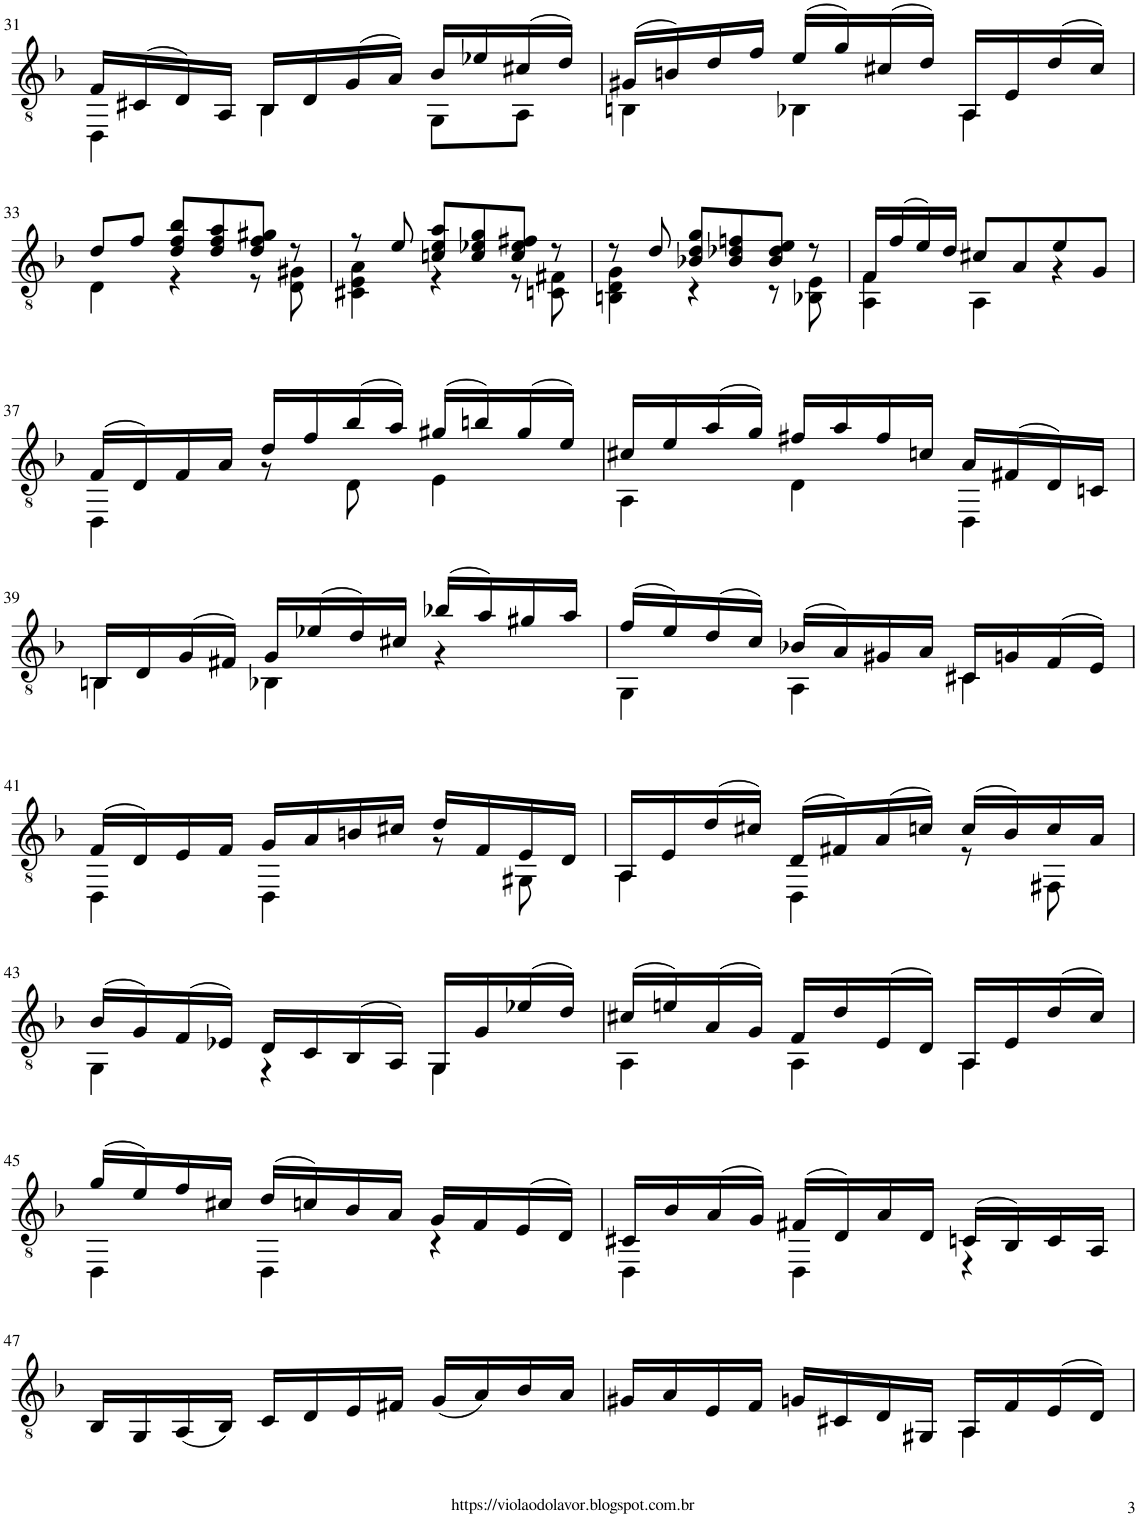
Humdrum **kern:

**kern
*part1
*staff1
*I"Classical Guitar
*I'Guit.
!!LO:PB:g=z
*clefGv2
*k[b-]
*M3/4
=31
*^
16F/LL	4DD\
(16C#X/	.
16D/)	.
16AA/JJ	.
16BB-/LL	4BB-\
16D/	.
(16G/	.
16A/JJ)	.
16B-/LL	8GG\L
16e-X/	.
(16c#X/	8AA\J
16d/JJ)	.
=32	=32
(16G#X/LL	4BBn\
16Bn/)	.
16d/	.
16f/JJ	.
(16e/LL	4BB-X\
16g/)	.
(16c#X/	.
16d/JJ)	.
16AA/LL	4AA\
16E/	.
(16d/	.
16c#/JJ)	.
!!LO:LB:g=z	!!
=33	=33
8d/L	4D\
8f/J	.
8d/ 8f/ 8b-/L	4r
8d/ 8f/ 8a/	.
8d/ 8f/ 8g#X/J	8r
8r	8D\ 8G#X\
=34	=34
8r	4C#X\ 4E\ 4A\
8e/	.
8cn/ 8e/ 8a/L	4r
8c/ 8e-X/ 8g/	.
8c/ 8e-/ 8f#X/J	8r
8r	8Cn\ 8F#X\
=35	=35
8r	4BBn\ 4D\ 4G\
8d/	.
8B-X/ 8d/ 8g/L	4r
8B-/ 8d-X/ 8fn/	.
8B-/ 8d-/ 8e/J	8r
8r	8BB-X\ 8E\
=36	=36
16F/LL	4AA\ 4F\
(16f/	.
16e/)	.
16d/JJ	.
8c#X/L	4AA\
8A/	.
8e/	4r
8G/J	.
!!LO:LB:g=z	!!
=37	=37
(16F/LL	4DD\
16D/)	.
16F/	.
16A/JJ	.
16d/LL	8r
16f/	.
(16b-/	8D\
16a/JJ)	.
(16g#X/LL	4E\
16bn/)	.
(16g#/	.
16e/JJ)	.
=38	=38
16c#X/LL	4AA\
16e/	.
(16a/	.
16g/JJ)	.
16f#X/LL	4D\
16a/	.
16f#/	.
16cn/JJ	.
16A/LL	4DD\
(16F#X/	.
16D/)	.
16Cn/JJ	.
!!LO:LB:g=z	!!
=39	=39
16BBn/LL	4BB\
16D/	.
(16G/	.
16F#X/JJ)	.
16G/LL	4BB-X\
(16e-X/	.
16d/)	.
16c#X/JJ	.
(16b-X/LL	4r
16a/)	.
16g#X/	.
16a/JJ	.
=40	=40
(16f/LL	4GG\
16e/)	.
(16d/	.
16c/JJ)	.
(16B-X/LL	4AA\
16A/)	.
16G#X/	.
16A/JJ	.
16C#X/LL	4C#\
16Gn/	.
(16F/	.
16E/JJ)	.
!!LO:LB:g=z	!!
=41	=41
(16F/LL	4DD\
16D/)	.
16E/	.
16F/JJ	.
16G/LL	4DD\
16A/	.
16Bn/	.
16c#X/JJ	.
16d/LL	8r
16F/	.
16E/	8GG#X\
16D/JJ	.
=42	=42
16AA/LL	4AA\
16E/	.
(16d/	.
16c#X/JJ)	.
(16D/LL	4DD\
16F#X/)	.
(16A/	.
16cn/JJ)	.
(16c/LL	8r
16B-/)	.
16c/	8FF#X\
16A/JJ	.
!!LO:LB:g=z	!!
=43	=43
(16B-/LL	4GG\
16G/)	.
(16F/	.
16E-X/JJ)	.
16D/LL	4r
16C/	.
(16BB-/	.
16AA/JJ)	.
16GG/LL	4GG\
16G/	.
(16e-X/	.
16d/JJ)	.
=44	=44
(16c#X/LL	4AA\
16en/)	.
(16A/	.
16G/JJ)	.
16F/LL	4AA\
16d/	.
(16E/	.
16D/JJ)	.
16AA/LL	4AA\
16E/	.
(16d/	.
16c#/JJ)	.
!!LO:LB:g=z	!!
=45	=45
(16g/LL	4DD\
16e/)	.
16f/	.
16c#X/JJ	.
(16d/LL	4DD\
16cn/)	.
16B-/	.
16A/JJ	.
16G/LL	4r
16F/	.
(16E/	.
16D/JJ)	.
=46	=46
16C#X/LL	4DD\
16B-/	.
(16A/	.
16G/JJ)	.
(16F#X/LL	4DD\
16D/)	.
16A/	.
16D/JJ	.
(16Cn/LL	4r
16BB-/)	.
16C/	.
16AA/JJ	.
*v	*v
!!LO:LB:g=z
=47
16BB-/LL
16GG/
(16AA/
16BB-/JJ)
16C/LL
16D/
16E/
16F#X/JJ
(16G/LL
16A/)
16B-/
16A/JJ
=48
*^
16G#X/LL	2ryy
16A/	.
16E/	.
16F/JJ	.
16Gn/LL	.
16C#X/	.
16D/	.
16GG#X/JJ	.
16AA/LL	4AA\
16F/	.
(16E/	.
16D/JJ)	.
*v	*v
=
*-
